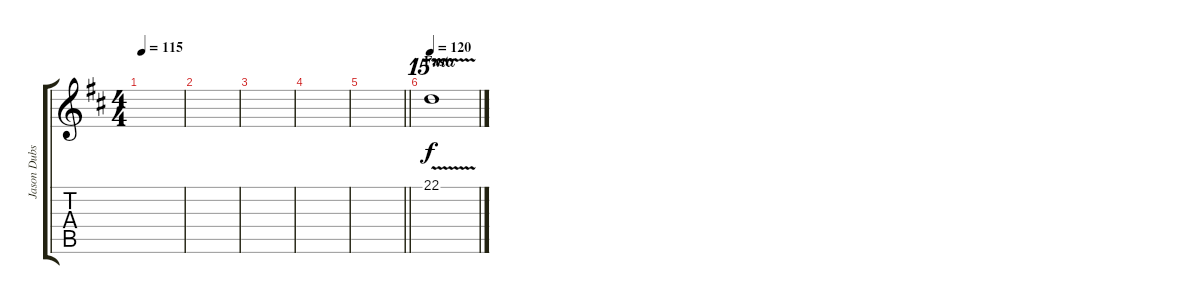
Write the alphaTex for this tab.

\track ("Jason Dubs" "Jason Dubs") {instrument overdrivenguitar}
\staff {score tabs}
\tuning (E4 B3 G3 D3 A2 E2) {hide}
\ts (4 4)
\tempo 115
\clef g2
\ks bminor
|
|
|
|
\barLineRight lightlight
|
\section ("" "Fast")
\tempo 120
22.1{v}.1{ot 15ma}
